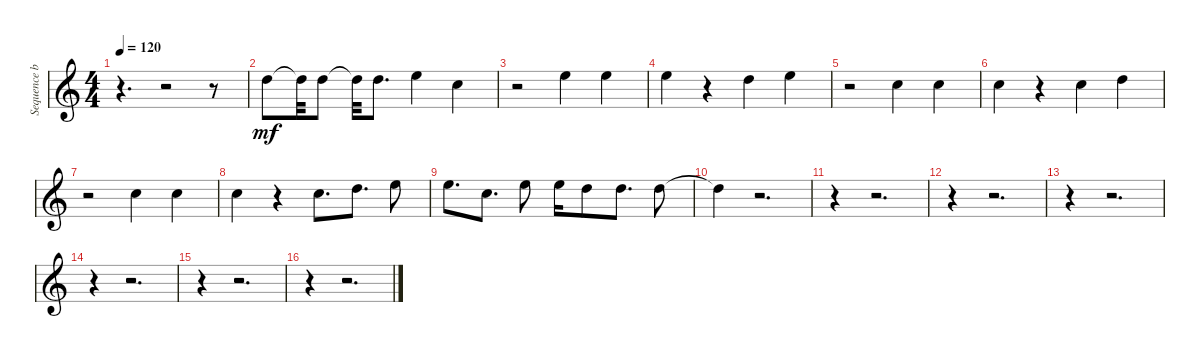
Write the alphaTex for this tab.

\track ("Sequence by Geoffrey Carter 26th Januar" "Sequence b") {instrument pad2warm}
\staff {score}
\tuning (E4 B3 G3 D3 A2 E2 B1) {hide}
\ts (4 4)
\tempo 120
\clef g2
\ks c
r.4{d dy mf} r.2 r.8 |
10.1.8 10.1{t}.32 10.1.8 10.1{t}.32 10.1.8{d} 12.1.4 8.1.4 |
r.2 12.1.4 12.1.4 |
12.1.4 r.4 10.1.4 12.1.4 |
r.2 8.1.4 8.1.4 |
8.1.4 r.4 8.1.4 10.1.4 |
r.2 8.1.4 8.1.4 |
8.1.4 r.4 8.1.8{d} 10.1.8{d} 12.1.8 |
12.1.8{d} 8.1.8{d} 12.1.8 12.1.16 10.1.8 10.1.8{d} 10.1.8 |
10.1{t}.4 r.2{d} |
r.4 r.2{d} |
r.4 r.2{d} |
r.4 r.2{d} |
r.4 r.2{d} |
r.4 r.2{d} |
r.4 r.2{d}
